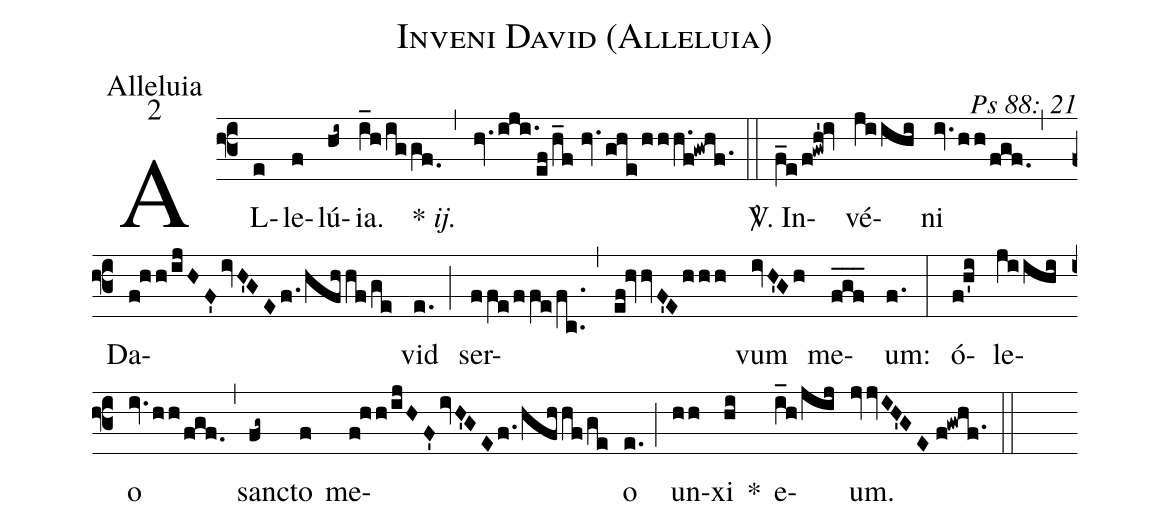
name: Inveni David (Alleluia);
office-part: Alleluia;
mode: 2;
commentary: Ps 88: 21;
%%
(f3) AL(e)le(f)lú(hi~)ia.(i_h/iggf.0) {*}~<i>ij.</i>(,) (hv.iji./[-0.5]ef/h_f//hv.ghe/hhh.f!gwhf.1) (::)
<sp>V/</sp>. In(f_e/f!gwh'!iv)vé(jiihi)ni(iv.hh/fgf.) (,) Da(f!hh/ijHF'ivH'GEf./hfhhf/ge)vid(e.) (;) ser(ffe/ffe/fc..)(,)(ef!hvvF'Ehhh)vum(ivH'Gh) me(f_g_f_)um:(f.) (:)
ó(f!h'i)le(jiihi)o(iv.hh/fgf.) (,) sanc(fg~)to(f) me(f!hh/ijHF'ivH'GEf./hfhhf/ge)o(e.) (;) un(hh)xi(hi) *() e(i_h/jij)um.(jvvIH'GE//f!gwhf.1) (::)
